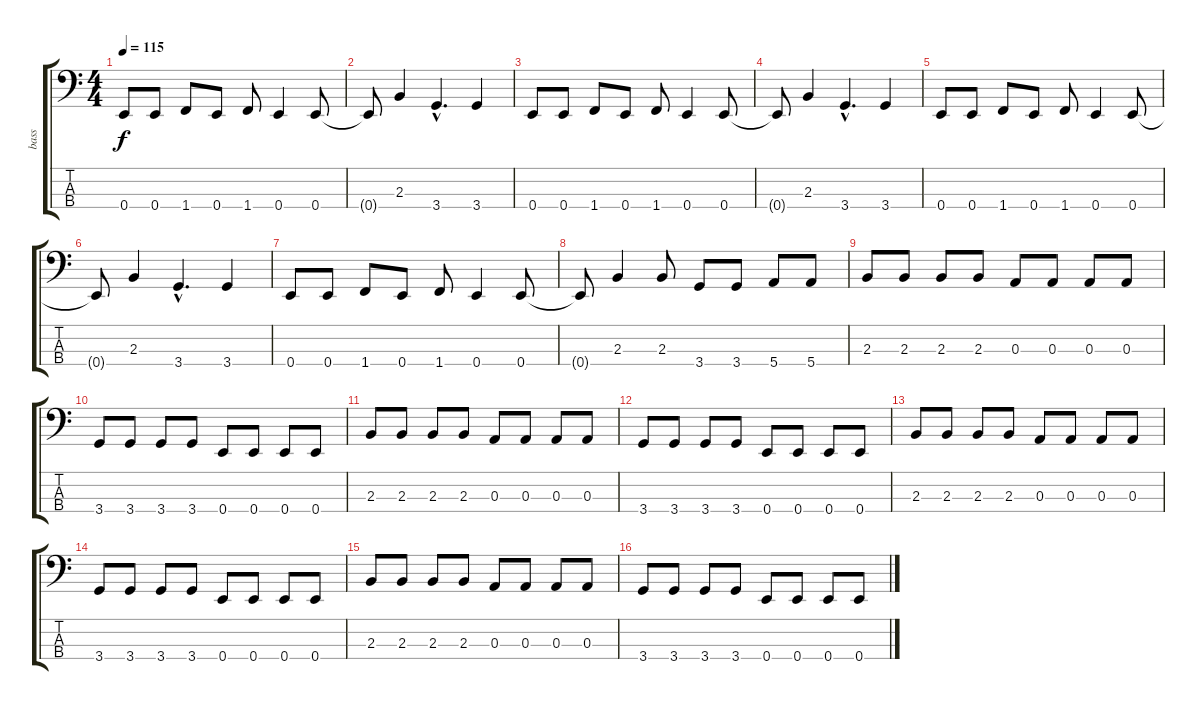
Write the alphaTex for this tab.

\track ("bass" "bass") {instrument electricbassfinger}
\staff {score tabs}
\tuning (G2 D2 A1 E1) {hide}
\ts (4 4)
\tempo 115
\clef f4
\ks c
0.4.8{dy f} 0.4.8 1.4.8 0.4.8 1.4.8 0.4.4 0.4.8 |
0.4{t}.8 2.3.4 3.4{hac}.4{d} 3.4.4 |
0.4.8 0.4.8 1.4.8 0.4.8 1.4.8 0.4.4 0.4.8 |
0.4{t}.8 2.3.4 3.4{hac}.4{d} 3.4.4 |
0.4.8 0.4.8 1.4.8 0.4.8 1.4.8 0.4.4 0.4.8 |
0.4{t}.8 2.3.4 3.4{hac}.4{d} 3.4.4 |
0.4.8 0.4.8 1.4.8 0.4.8 1.4.8 0.4.4 0.4.8 |
0.4{t}.8 2.3.4 2.3.8 3.4.8 3.4.8 5.4.8 5.4.8 |
2.3.8 2.3.8 2.3.8 2.3.8 0.3.8 0.3.8 0.3.8 0.3.8 |
3.4.8 3.4.8 3.4.8 3.4.8 0.4.8 0.4.8 0.4.8 0.4.8 |
2.3.8 2.3.8 2.3.8 2.3.8 0.3.8 0.3.8 0.3.8 0.3.8 |
3.4.8 3.4.8 3.4.8 3.4.8 0.4.8 0.4.8 0.4.8 0.4.8 |
2.3.8 2.3.8 2.3.8 2.3.8 0.3.8 0.3.8 0.3.8 0.3.8 |
3.4.8 3.4.8 3.4.8 3.4.8 0.4.8 0.4.8 0.4.8 0.4.8 |
2.3.8 2.3.8 2.3.8 2.3.8 0.3.8 0.3.8 0.3.8 0.3.8 |
3.4.8 3.4.8 3.4.8 3.4.8 0.4.8 0.4.8 0.4.8 0.4.8
